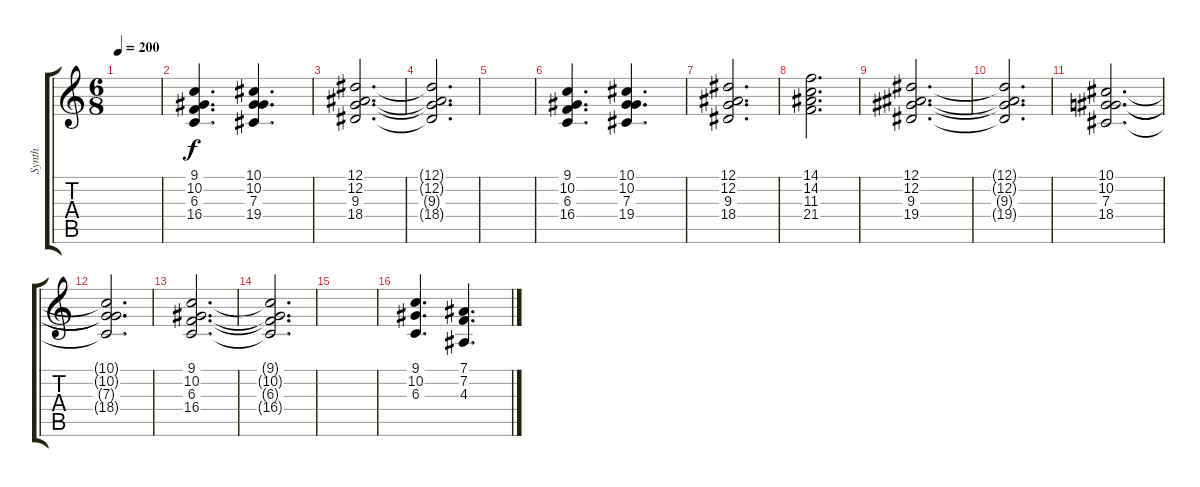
\track ("Synth" "Synth") {instrument choiraahs}
\staff {score tabs}
\tuning (Eb4 Bb3 Gb3 Db3 Ab2 Eb2) {hide}
\ts (6 8)
\tempo 200
\clef g2
\ks c
|
(9.1 10.2 6.3 16.4).4{d} (10.1 10.2 7.3 19.4).4{d} |
(12.1 12.2 9.3 18.4).2{d} |
(12.1{t} 12.2{t} 9.3{t} 18.4{t}).2{d} |
|
(9.1 10.2 6.3 16.4).4{d} (10.1 10.2 7.3 19.4).4{d} |
(12.1 12.2 9.3 18.4).2{d} |
(14.1 14.2 11.3 21.4).2{d} |
(12.1 12.2 9.3 19.4).2{d} |
(12.1{t} 12.2{t} 9.3{t} 19.4{t}).2{d} |
(10.1 10.2 7.3 18.4).2{d} |
(10.1{t} 10.2{t} 7.3{t} 18.4{t}).2{d} |
(9.1 10.2 6.3 16.4).2{d} |
(9.1{t} 10.2{t} 6.3{t} 16.4{t}).2{d} |
|
(9.1 10.2 6.3).4{d} (7.1 7.2 4.3).4{d}
